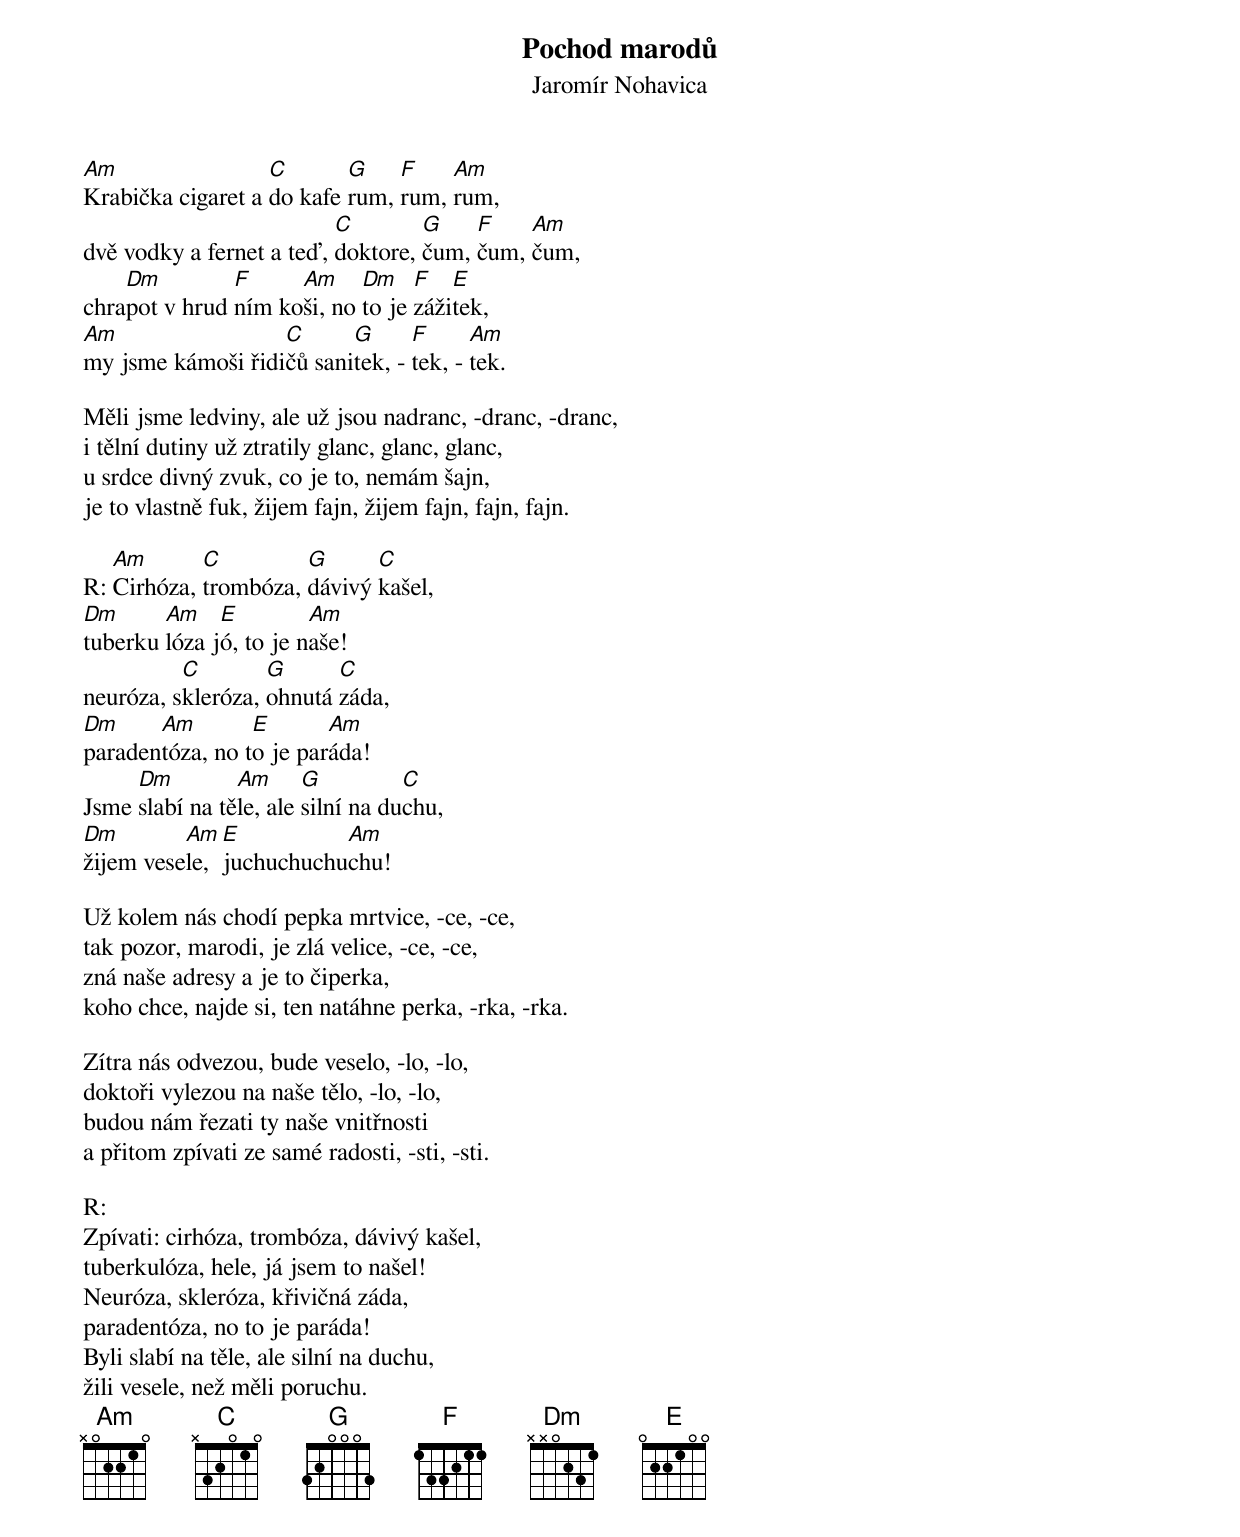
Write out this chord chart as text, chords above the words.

Pochod marodů
Jaromír Nohavica


Am                 C       G    F    Am
Krabička cigaret a do kafe rum, rum, rum,
                          C        G    F    Am
dvě vodky a fernet a teď, doktore, čum, čum, čum,
    Dm         F     Am     Dm    F   E
chrapot v hrud ním koši, no to je zážitek,
Am                 C      G      F      Am
my jsme kámoši řidičů sanitek, - tek, - tek.

Měli jsme ledviny, ale už jsou nadranc, -dranc, -dranc,
i tělní dutiny už ztratily glanc, glanc, glanc,
u srdce divný zvuk, co je to, nemám šajn,
je to vlastně fuk, žijem fajn, žijem fajn, fajn, fajn.

   Am       C         G      C
R: Cirhóza, trombóza, dávivý kašel,
Dm      Am    E         Am
tuberku lóza jó, to je naše!
          C        G      C
neuróza, skleróza, ohnutá záda,
Dm     Am        E       Am
paradentóza, no to je paráda!
     Dm         Am      G          C
Jsme slabí na těle, ale silní na duchu,
Dm        Am  E          Am
žijem vesele, juchuchuchuchu!

Už kolem nás chodí pepka mrtvice, -ce, -ce,
tak pozor, marodi, je zlá velice, -ce, -ce,
zná naše adresy a je to čiperka,
koho chce, najde si, ten natáhne perka, -rka, -rka.

Zítra nás odvezou, bude veselo, -lo, -lo,
doktoři vylezou na naše tělo, -lo, -lo,
budou nám řezati ty naše vnitřnosti
a přitom zpívati ze samé radosti, -sti, -sti.

R:
Zpívati: cirhóza, trombóza, dávivý kašel,
tuberkulóza, hele, já jsem to našel!
Neuróza, skleróza, křivičná záda,
paradentóza, no to je paráda!
Byli slabí na těle, ale silní na duchu,
žili vesele, než měli poruchu.
